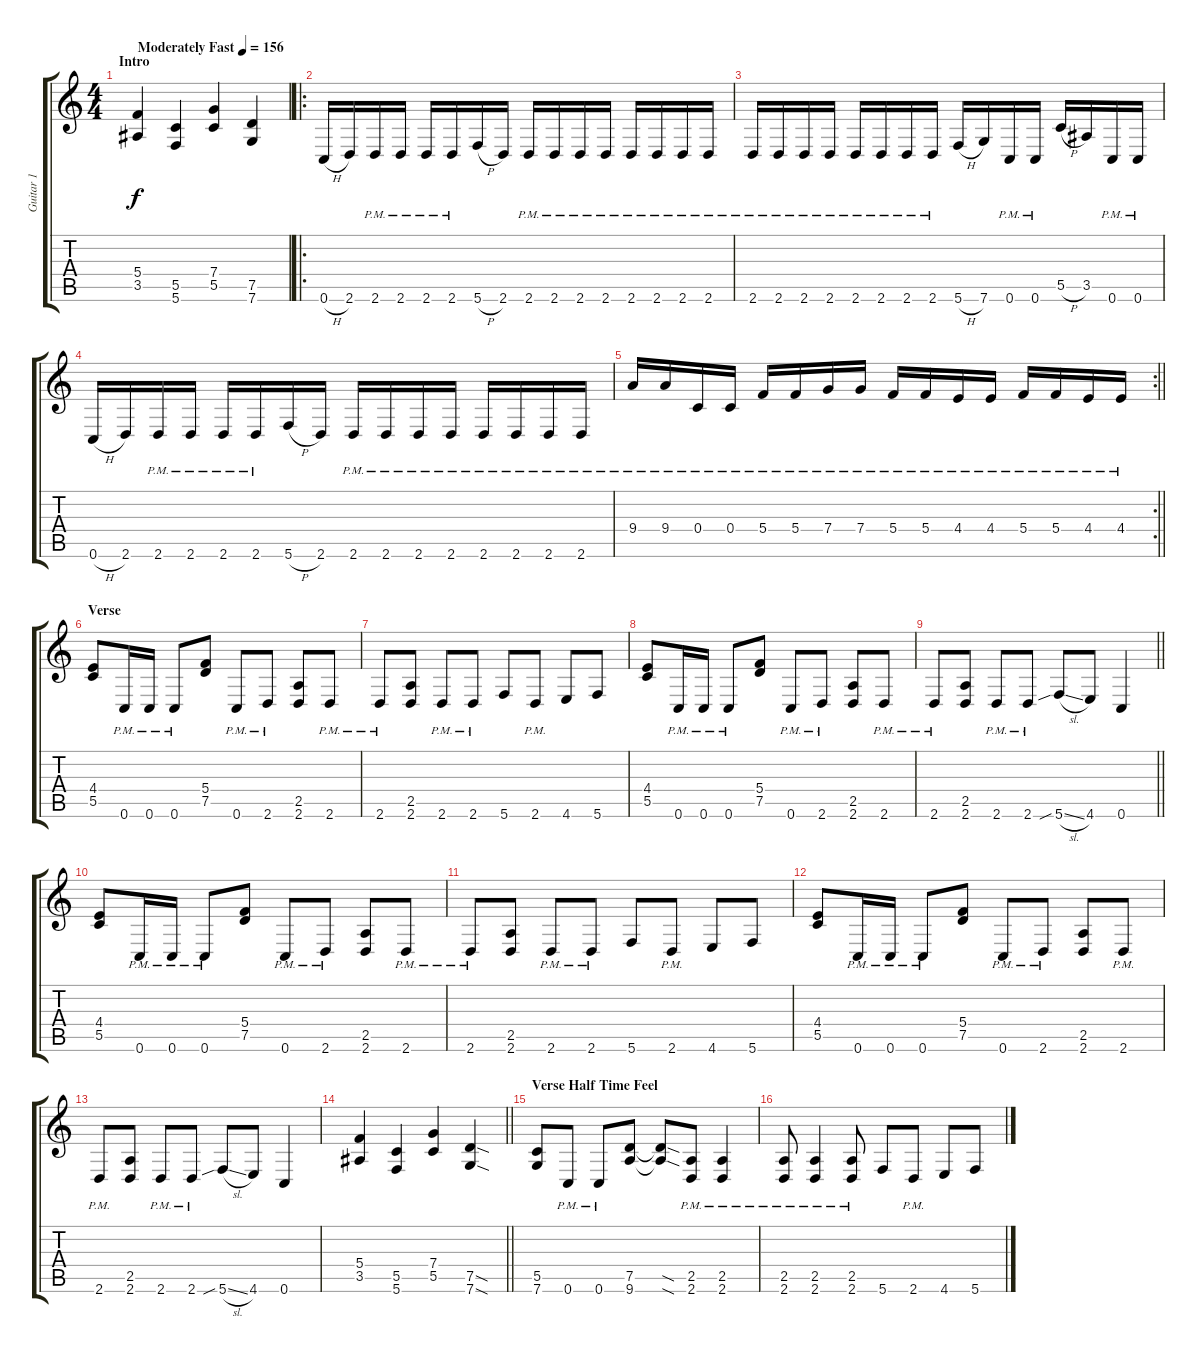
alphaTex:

\track ("Guitar 1" "Guitar 1") {instrument distortionguitar}
\staff {score tabs}
\tuning (D4 A3 F3 C3 G2 C2) {hide}
\ts (4 4)
\section ("" "Intro")
\tempo (156 "Moderately Fast")
\clef g2
\ks c
(5.4 3.5).4{dy f instrument distortionguitar} (5.5 5.6).4 (7.4 5.5).4 (7.5 7.6).4 |
\ro
0.6{h}.16 2.6.16 2.6{pm}.16 2.6{pm}.16 2.6{pm}.16 2.6{pm}.16 5.6{h}.16 2.6.16 2.6{pm}.16 2.6{pm}.16 2.6{pm}.16 2.6{pm}.16 2.6{pm}.16 2.6{pm}.16 2.6{pm}.16 2.6{pm}.16 |
2.6{pm}.16 2.6{pm}.16 2.6{pm}.16 2.6{pm}.16 2.6{pm}.16 2.6{pm}.16 2.6{pm}.16 2.6{pm}.16 5.6{h}.16 7.6.16 0.6{pm}.16 0.6{pm}.16 5.5{h}.16 3.5.16 0.6{pm}.16 0.6{pm}.16 |
0.6{h}.16 2.6.16 2.6{pm}.16 2.6{pm}.16 2.6{pm}.16 2.6{pm}.16 5.6{h}.16 2.6.16 2.6{pm}.16 2.6{pm}.16 2.6{pm}.16 2.6{pm}.16 2.6{pm}.16 2.6{pm}.16 2.6{pm}.16 2.6{pm}.16 |
\rc 2
\barLineRight lightlight
9.4{pm}.16 9.4{pm}.16 0.4{pm}.16 0.4{pm}.16 5.4{pm}.16 5.4{pm}.16 7.4{pm}.16 7.4{pm}.16 5.4{pm}.16 5.4{pm}.16 4.4{pm}.16 4.4{pm}.16 5.4{pm}.16 5.4{pm}.16 4.4{pm}.16 4.4{pm}.16 |
\section ("" "Verse ")
(4.4 5.5).8 0.6{pm}.16 0.6{pm}.16 0.6{pm}.8 (5.4 7.5).8 0.6{pm}.8 2.6{pm}.8 (2.5 2.6).8 2.6{pm}.8 |
2.6{pm}.8 (2.5 2.6).8 2.6{pm}.8 2.6{pm}.8 5.6.8 2.6{pm}.8 4.6.8 5.6.8 |
(4.4 5.5).8 0.6{pm}.16 0.6{pm}.16 0.6{pm}.8 (5.4 7.5).8 0.6{pm}.8 2.6{pm}.8 (2.5 2.6).8 2.6{pm}.8 |
\barLineRight lightlight
2.6{pm}.8 (2.5 2.6).8 2.6{pm}.8 2.6{pm}.8 5.6{sib sl}.8 4.6.8 0.6.4 |
(4.4 5.5).8 0.6{pm}.16 0.6{pm}.16 0.6{pm}.8 (5.4 7.5).8 0.6{pm}.8 2.6{pm}.8 (2.5 2.6).8 2.6{pm}.8 |
2.6{pm}.8 (2.5 2.6).8 2.6{pm}.8 2.6{pm}.8 5.6.8 2.6{pm}.8 4.6.8 5.6.8 |
(4.4 5.5).8 0.6{pm}.16 0.6{pm}.16 0.6{pm}.8 (5.4 7.5).8 0.6{pm}.8 2.6{pm}.8 (2.5 2.6).8 2.6{pm}.8 |
2.6{pm}.8 (2.5 2.6).8 2.6{pm}.8 2.6{pm}.8 5.6{sib sl}.8 4.6.8 0.6.4 |
\barLineRight lightlight
(5.4 3.5).4 (5.5 5.6).4 (7.4 5.5).4 (7.5{sod} 7.6{sod}).4 |
\section ("" "Verse Half Time Feel")
(5.5 7.6).8 0.6{pm}.8 0.6{pm}.8 (7.5 9.6).8 (7.5{sod t} 9.6{sod t}).8 (2.5{pm} 2.6{pm}).8 (2.5{pm} 2.6{pm}).4 |
(2.5{pm} 2.6{pm}).8 (2.5{pm} 2.6{pm}).4 (2.5{pm} 2.6{pm}).8 5.6.8 2.6{pm}.8 4.6.8 5.6.8
